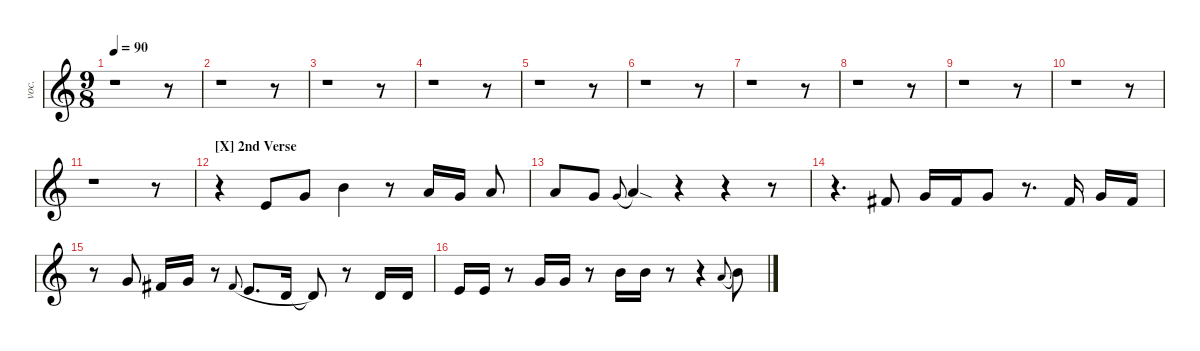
\defaultSystemsLayout 4
\hideDynamics
\bracketExtendMode nobrackets
\track ("Vocals" "voc.") {instrument voiceoohs}
\staff {score}
\tuning (E4 B3 G3 D3 A2 E2)
\ts (9 8)
\tempo 90
\clef g2
\ks c
r.1{dy mf} r.8 |
r.1 r.8 |
r.1 r.8 |
r.1 r.8 |
r.1 r.8 |
r.1 r.8 |
r.1 r.8 |
r.1 r.8 |
r.1 r.8 |
r.1 r.8 |
r.1 r.8 |
\section ("X" "2nd Verse")
r.4 0.1.8{beam merge} 3.1.8 7.1.4 r.8 5.1.16 3.1.16{beam split} 5.1.8 |
5.1.8 3.1.8 3.1.8{gr onbeat legatoorigin} 5.1{sod}.4 r.4 r.4 r.8 |
r.4{d} 2.1{acc #}.8{beam split} 3.1.16 2.1{acc #}.16 3.1.8 r.8{d} 2.1{acc #}.16{beam split} 3.1.16 2.1{acc #}.16 |
r.8 3.1.8{beam split} 2.1{acc #}.16 3.1.16 r.8 2.1{acc #}.8{gr onbeat legatoorigin} 0.1.8{d legatoorigin} -2.1.16{legatoorigin} -2.1{t}.8{beam split} r.8{beam split} -2.1.16 -2.1.16 |
0.1.16 0.1.16{beam split} r.8{beam split} 3.1.16 3.1.16 r.8 7.1.16 7.1.16 r.8 r.4 5.1.8{gr onbeat legatoorigin} 7.1.8
